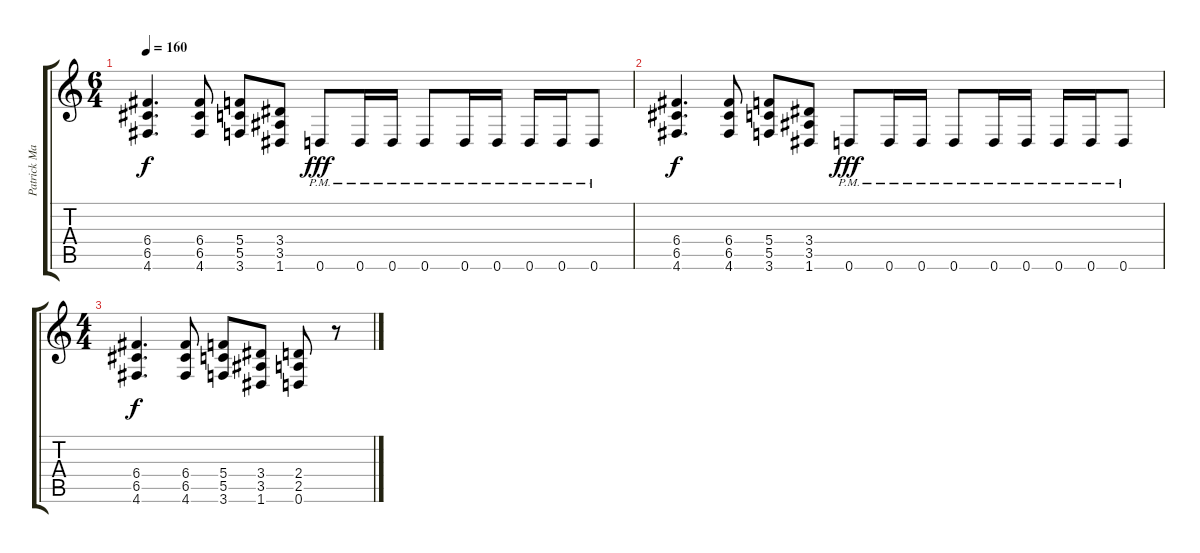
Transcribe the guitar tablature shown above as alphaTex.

\track ("Patrick Mameli" "Patrick Ma") {instrument distortionguitar}
\staff {score tabs}
\tuning (D4 A3 F3 C3 G2 D2) {hide}
\ts (6 4)
\tempo 160
\clef g2
\ks c
(6.4 6.5 4.6).4{d dy f} (6.4 6.5 4.6).8 (5.4 5.5 3.6).8 (3.4 3.5 1.6).8 0.6{pm}.8{dy fff} 0.6{pm}.16 0.6{pm}.16 0.6{pm}.8 0.6{pm}.16 0.6{pm}.16 0.6{pm}.16 0.6{pm}.16 0.6{pm}.8 |
(6.4 6.5 4.6).4{d dy f} (6.4 6.5 4.6).8 (5.4 5.5 3.6).8 (3.4 3.5 1.6).8 0.6{pm}.8{dy fff} 0.6{pm}.16 0.6{pm}.16 0.6{pm}.8 0.6{pm}.16 0.6{pm}.16 0.6{pm}.16 0.6{pm}.16 0.6{pm}.8 |
\ts (4 4)
(6.4 6.5 4.6).4{d dy f} (6.4 6.5 4.6).8 (5.4 5.5 3.6).8 (3.4 3.5 1.6).8 (2.4 2.5 0.6).8 r.8
